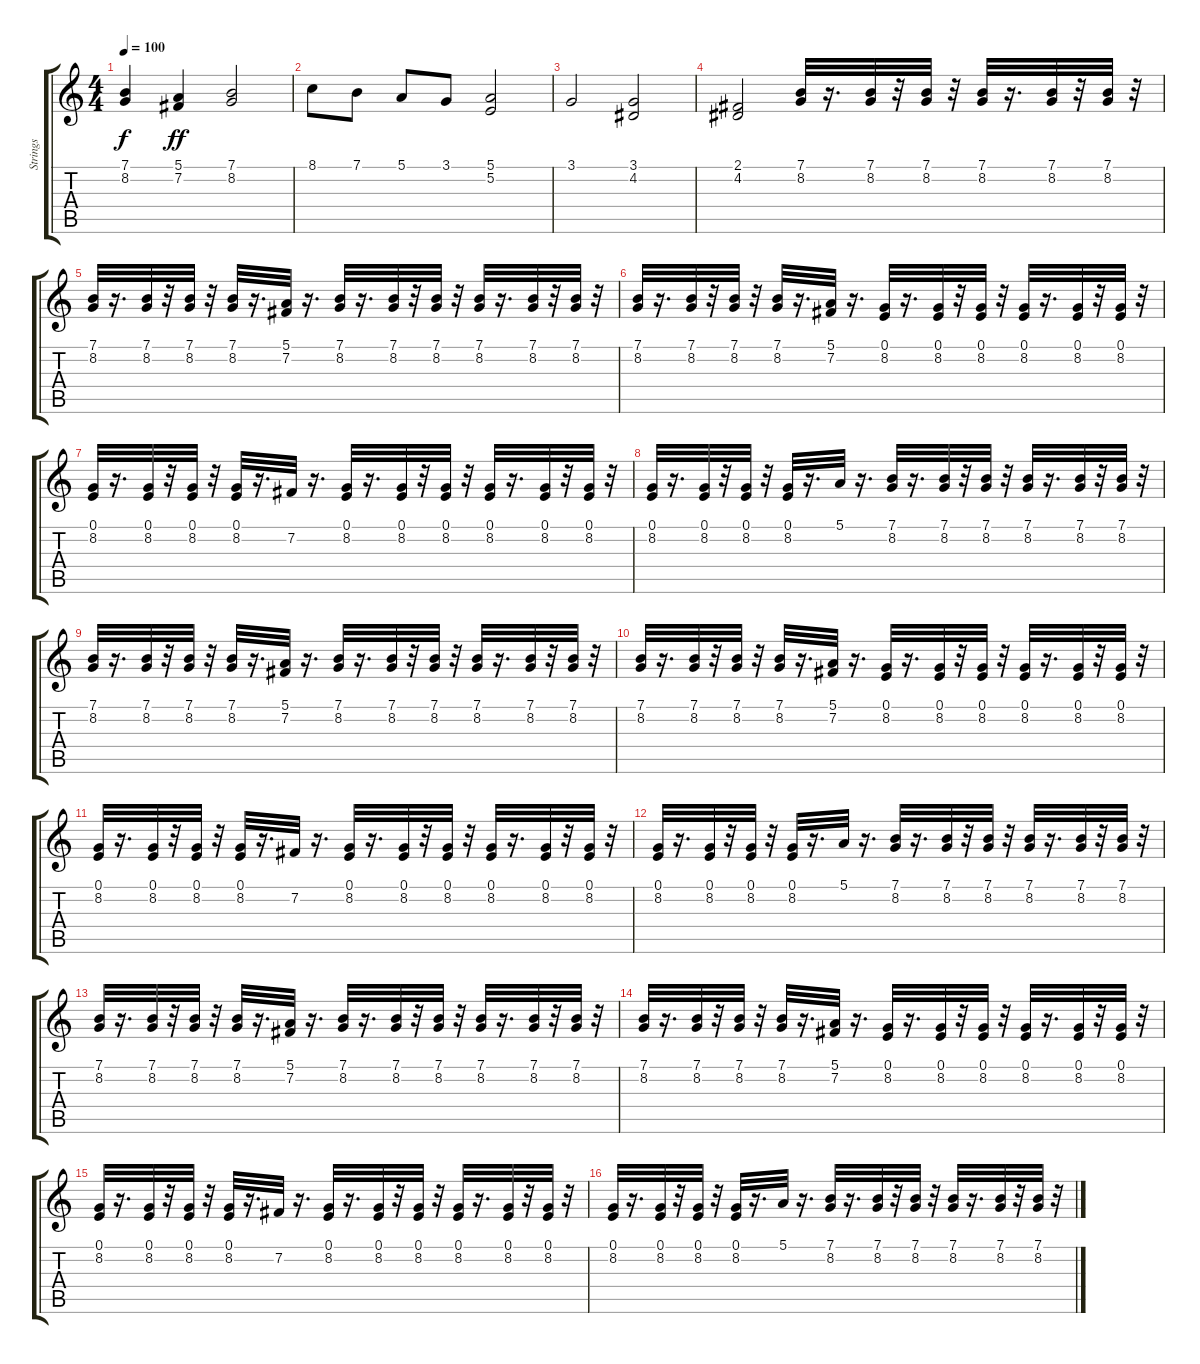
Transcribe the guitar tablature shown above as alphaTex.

\track ("Strings" "Strings") {instrument stringensemble1}
\staff {score tabs}
\tuning (E4 B3 G3 D3 A2 E2) {hide}
\ts (4 4)
\tempo 100
\clef g2
\ks c
(7.1{t} 8.2{t}).4{dy f} (5.1 7.2).4{dy ff} (7.1 8.2).2 |
8.1.8 7.1.8 5.1.8 3.1.8 (5.1 5.2).2 |
3.1.2 (3.1 4.2).2 |
(2.1 4.2).2 (7.1 8.2).32 r.16{d} (7.1 8.2).32 r.32 (7.1 8.2).32 r.32 (7.1 8.2).32 r.16{d} (7.1 8.2).32 r.32 (7.1 8.2).32 r.32 |
(7.1 8.2).32 r.16{d} (7.1 8.2).32 r.32 (7.1 8.2).32 r.32 (7.1 8.2).32 r.16{d} (5.1 7.2).32 r.16{d} (7.1 8.2).32 r.16{d} (7.1 8.2).32 r.32 (7.1 8.2).32 r.32 (7.1 8.2).32 r.16{d} (7.1 8.2).32 r.32 (7.1 8.2).32 r.32 |
(7.1 8.2).32 r.16{d} (7.1 8.2).32 r.32 (7.1 8.2).32 r.32 (7.1 8.2).32 r.16{d} (5.1 7.2).32 r.16{d} (0.1 8.2).32 r.16{d} (0.1 8.2).32 r.32 (0.1 8.2).32 r.32 (0.1 8.2).32 r.16{d} (0.1 8.2).32 r.32 (0.1 8.2).32 r.32 |
(0.1 8.2).32 r.16{d} (0.1 8.2).32 r.32 (0.1 8.2).32 r.32 (0.1 8.2).32 r.16{d} 7.2.32 r.16{d} (0.1 8.2).32 r.16{d} (0.1 8.2).32 r.32 (0.1 8.2).32 r.32 (0.1 8.2).32 r.16{d} (0.1 8.2).32 r.32 (0.1 8.2).32 r.32 |
(0.1 8.2).32 r.16{d} (0.1 8.2).32 r.32 (0.1 8.2).32 r.32 (0.1 8.2).32 r.16{d} 5.1.32 r.16{d} (7.1 8.2).32 r.16{d} (7.1 8.2).32 r.32 (7.1 8.2).32 r.32 (7.1 8.2).32 r.16{d} (7.1 8.2).32 r.32 (7.1 8.2).32 r.32 |
(7.1 8.2).32 r.16{d} (7.1 8.2).32 r.32 (7.1 8.2).32 r.32 (7.1 8.2).32 r.16{d} (5.1 7.2).32 r.16{d} (7.1 8.2).32 r.16{d} (7.1 8.2).32 r.32 (7.1 8.2).32 r.32 (7.1 8.2).32 r.16{d} (7.1 8.2).32 r.32 (7.1 8.2).32 r.32 |
(7.1 8.2).32 r.16{d} (7.1 8.2).32 r.32 (7.1 8.2).32 r.32 (7.1 8.2).32 r.16{d} (5.1 7.2).32 r.16{d} (0.1 8.2).32 r.16{d} (0.1 8.2).32 r.32 (0.1 8.2).32 r.32 (0.1 8.2).32 r.16{d} (0.1 8.2).32 r.32 (0.1 8.2).32 r.32 |
(0.1 8.2).32 r.16{d} (0.1 8.2).32 r.32 (0.1 8.2).32 r.32 (0.1 8.2).32 r.16{d} 7.2.32 r.16{d} (0.1 8.2).32 r.16{d} (0.1 8.2).32 r.32 (0.1 8.2).32 r.32 (0.1 8.2).32 r.16{d} (0.1 8.2).32 r.32 (0.1 8.2).32 r.32 |
(0.1 8.2).32 r.16{d} (0.1 8.2).32 r.32 (0.1 8.2).32 r.32 (0.1 8.2).32 r.16{d} 5.1.32 r.16{d} (7.1 8.2).32 r.16{d} (7.1 8.2).32 r.32 (7.1 8.2).32 r.32 (7.1 8.2).32 r.16{d} (7.1 8.2).32 r.32 (7.1 8.2).32 r.32 |
(7.1 8.2).32 r.16{d} (7.1 8.2).32 r.32 (7.1 8.2).32 r.32 (7.1 8.2).32 r.16{d} (5.1 7.2).32 r.16{d} (7.1 8.2).32 r.16{d} (7.1 8.2).32 r.32 (7.1 8.2).32 r.32 (7.1 8.2).32 r.16{d} (7.1 8.2).32 r.32 (7.1 8.2).32 r.32 |
(7.1 8.2).32 r.16{d} (7.1 8.2).32 r.32 (7.1 8.2).32 r.32 (7.1 8.2).32 r.16{d} (5.1 7.2).32 r.16{d} (0.1 8.2).32 r.16{d} (0.1 8.2).32 r.32 (0.1 8.2).32 r.32 (0.1 8.2).32 r.16{d} (0.1 8.2).32 r.32 (0.1 8.2).32 r.32 |
(0.1 8.2).32 r.16{d} (0.1 8.2).32 r.32 (0.1 8.2).32 r.32 (0.1 8.2).32 r.16{d} 7.2.32 r.16{d} (0.1 8.2).32 r.16{d} (0.1 8.2).32 r.32 (0.1 8.2).32 r.32 (0.1 8.2).32 r.16{d} (0.1 8.2).32 r.32 (0.1 8.2).32 r.32 |
(0.1 8.2).32 r.16{d} (0.1 8.2).32 r.32 (0.1 8.2).32 r.32 (0.1 8.2).32 r.16{d} 5.1.32 r.16{d} (7.1 8.2).32 r.16{d} (7.1 8.2).32 r.32 (7.1 8.2).32 r.32 (7.1 8.2).32 r.16{d} (7.1 8.2).32 r.32 (7.1 8.2).32 r.32
